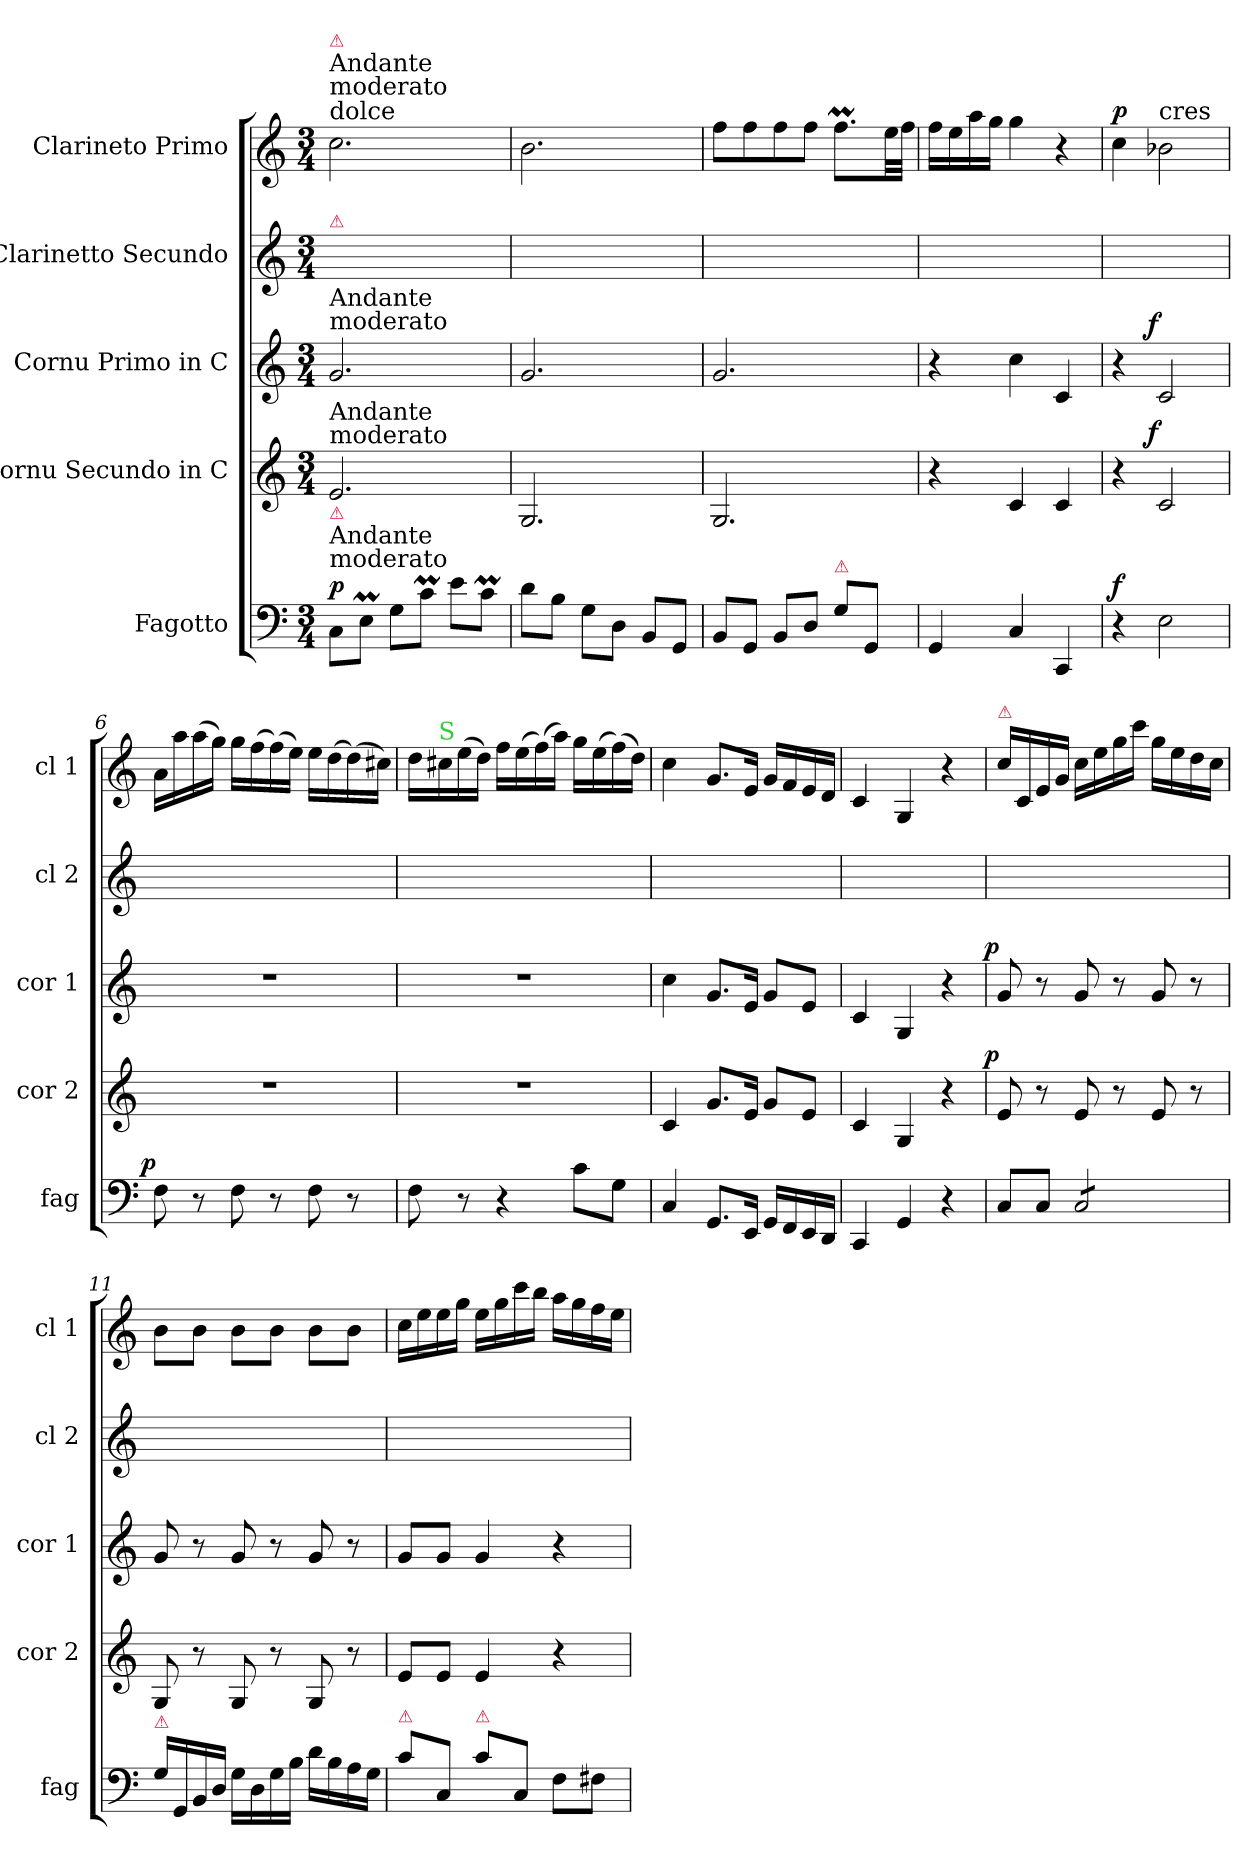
**kern	**dynam	**kern	**dynam	**kern	**dynam	**kern	**kern	**dynam
*part5	*part5	*part4	*part4	*part3	*part3	*part2	*part1	*part1
*staff5	*staff5	*staff4	*staff4	*staff3	*staff3	*staff2	*staff1	*staff1
*I"Fagotto	*	*I"Cornu Secundo in C	*	*I"Cornu Primo in C	*	*I"Clarinetto Secundo	*I"Clarineto Primo	*
*I'fag	*	*I'cor 2	*	*I'cor 1	*	*I'cl 2	*I'cl 1	*
*clefF4	*	*clefG2	*	*clefG2	*	*clefG2	*clefG2	*
*k[]	*	*k[]	*	*k[]	*	*k[]	*k[]	*
*C:	*	*C:	*	*C:	*	*C:	*C:	*
*M3/4	*	*M3/4	*	*M3/4	*	*M3/4	*M3/4	*
=1	=1	=1	=1	=1	=1	=1	=1	=1
!	!	!	!	!	!	!	!LO:TX:a:t=dolce	!
!	!	!	!	!	!	!	!LO:TX:a:t=Andante \nmoderato	!
!	!	!	!	!	!	!	!LO:TX:a:color=crimson:t=⚠	!
!	!	!	!	!	!	!LO:TX:a:color=crimson:t=⚠	!	!
!	!	!	!	!LO:TX:a:t=Andante \nmoderato	!	!	!	!
!	!	!LO:TX:a:t=Andante \nmoderato	!	!	!	!	!	!
!LO:TX:a:t=Andante \nmoderato	!	!	!	!	!	!	!	!
!LO:TX:a:color=crimson:t=⚠	!	!	!	!	!	!	!	!
!	!LO:DY:a	!	!LO:DY:a:rj	!	!LO:DY:a:rj	!	!	!
8C\L	p	2.e/	p&colon;	2.g/	p&colon;	2.ryy	2.cc\	.
8Em\J	.	.	.	.	.	.	.	.
8G\L	.	.	.	.	.	.	.	.
8cM\J	.	.	.	.	.	.	.	.
8e\L	.	.	.	.	.	.	.	.
8cM\J	.	.	.	.	.	.	.	.
=2	=2	=2	=2	=2	=2	=2	=2	=2
8d\L	.	2.G/	.	2.g/	.	2.ryy	2.b\	.
8B\J	.	.	.	.	.	.	.	.
8G\L	.	.	.	.	.	.	.	.
8D\J	.	.	.	.	.	.	.	.
8BB/L	.	.	.	.	.	.	.	.
8GG/J	.	.	.	.	.	.	.	.
=3	=3	=3	=3	=3	=3	=3	=3	=3
8BB/L	.	2.G/	.	2.g/	.	2.ryy	8ff\L	.
8GG/J	.	.	.	.	.	.	8ff\	.
8BB/L	.	.	.	.	.	.	8ff\	.
8D/J	.	.	.	.	.	.	8ff\J	.
!LO:TX:a:color=crimson:t=⚠	!	!	!	!	!	!	!	!
8G\L	.	.	.	.	.	.	8.ffM\L	.
8GG/J	.	.	.	.	.	.	.	.
.	.	.	.	.	.	.	32ee\LL	.
.	.	.	.	.	.	.	32ff\JJJ	.
=4	=4	=4	=4	=4	=4	=4	=4	=4
4GG/	.	4r	.	4r	.	2.ryy	16ff\LL	.
.	.	.	.	.	.	.	16ee\	.
.	.	.	.	.	.	.	16aa\	.
.	.	.	.	.	.	.	16gg\JJ	.
4C/	.	4c/	.	4cc\	.	.	4gg\	.
4CC/	.	4c/	.	4c/	.	.	4r	.
=5	=5	=5	=5	=5	=5	=5	=5	=5
!	!LO:DY:a	!	!	!	!	!	!	!LO:DY:a
4r	f	4r	.	4r	.	2.ryy	4cc\	p
!	!	!	!	!	!	!	!LO:TX:a:t=cres	!
!	!	!	!LO:DY:a:rj	!	!LO:DY:a:rj	!	!	!
2E\	.	2c/	f	2c/	f	.	2b-X\	.
=6	=6	=6	=6	=6	=6	=6	=6	=6
!	!LO:DY:a:rj	!	!	!	!	!	!	!
8F\	p	2.r	.	2.r	.	2.ryy	16a\LL	.
.	.	.	.	.	.	.	16aa\	.
8r	.	.	.	.	.	.	(>16aa\	.
.	.	.	.	.	.	.	16gg\JJ)	.
8F\	.	.	.	.	.	.	16gg\LL	.
.	.	.	.	.	.	.	(>16ff\	.
8r	.	.	.	.	.	.	(>16ff\)	.
.	.	.	.	.	.	.	16ee\JJ)	.
8F\	.	.	.	.	.	.	16ee\LL	.
.	.	.	.	.	.	.	(>16dd\	.
8r	.	.	.	.	.	.	(>16dd\)	.
.	.	.	.	.	.	.	16cc#X\JJ)	.
=7	=7	=7	=7	=7	=7	=7	=7	=7
8F\	.	2.r	.	2.r	.	2.ryy	16dd\LL	.
!	!	!	!	!	!	!	!LO:TX:a:color=limegreen:t=S	!
.	.	.	.	.	.	.	16cc#X	.
8r	.	.	.	.	.	.	(>16ee\	.
.	.	.	.	.	.	.	16dd\JJ)	.
4r	.	.	.	.	.	.	16ff\LL	.
.	.	.	.	.	.	.	(>16ee\	.
.	.	.	.	.	.	.	(>16ff\)	.
.	.	.	.	.	.	.	16aa\JJ)	.
8c\L	.	.	.	.	.	.	16gg\LL	.
.	.	.	.	.	.	.	(>16ee\	.
8G\J	.	.	.	.	.	.	(>16ff\)	.
.	.	.	.	.	.	.	16dd\JJ)	.
=8	=8	=8	=8	=8	=8	=8	=8	=8
4C/	.	4c/	.	4cc\	.	2.ryy	4cc\	.
8.GG/L	.	8.g/L	.	8.g/L	.	.	8.g/L	.
16EE/Jk	.	16e/Jk	.	16e/Jk	.	.	16e/Jk	.
16GG/LL	.	8g/L	.	8g/L	.	.	16g/LL	.
16FF/	.	.	.	.	.	.	16f/	.
16EE/	.	8e/J	.	8e/J	.	.	16e/	.
16DD/JJ	.	.	.	.	.	.	16d/JJ	.
=9	=9	=9	=9	=9	=9	=9	=9	=9
4CC/	.	4c/	.	4c/	.	2.ryy	4c/	.
4GG/	.	4G/	.	4G/	.	.	4G/	.
4r	.	4r	.	4r	.	.	4r	.
=10	=10	=10	=10	=10	=10	=10	=10	=10
!	!	!	!	!	!	!	!LO:TX:a:color=crimson:t=⚠	!
!	!	!	!LO:DY:a:rj	!	!LO:DY:a:rj	!	!	!
8C/L	.	8e/	p	8g/	p	2.ryy	16cc\LL	.
.	.	.	.	.	.	.	16c/	.
8C/J	.	8r	.	8r	.	.	16e/	.
.	.	.	.	.	.	.	16g/JJ	.
*tremolo	*	*	*	*	*	*	*	*
8C/L	.	8e/	.	8g/	.	.	16cc\LL	.
.	.	.	.	.	.	.	16ee\	.
8C/	.	8r	.	8r	.	.	16gg\	.
.	.	.	.	.	.	.	16ccc\JJ	.
8C/	.	8e/	.	8g/	.	.	16gg\LL	.
.	.	.	.	.	.	.	16ee\	.
8C/J	.	8r	.	8r	.	.	16dd\	.
*Xtremolo	*	*	*	*	*	*	*	*
.	.	.	.	.	.	.	16cc\JJ	.
=11	=11	=11	=11	=11	=11	=11	=11	=11
!LO:TX:a:color=crimson:t=⚠	!	!	!	!	!	!	!	!
16G\LL	.	8G/	.	8g/	.	2.ryy	8b\L	.
16GG/	.	.	.	.	.	.	.	.
16BB/	.	8r	.	8r	.	.	8b\J	.
16D/JJ	.	.	.	.	.	.	.	.
16G\LL	.	8G/	.	8g/	.	.	8b\L	.
16D\	.	.	.	.	.	.	.	.
16G\	.	8r	.	8r	.	.	8b\J	.
16B\JJ	.	.	.	.	.	.	.	.
16d\LL	.	8G/	.	8g/	.	.	8b\L	.
16B\	.	.	.	.	.	.	.	.
16A\	.	8r	.	8r	.	.	8b\J	.
16G\JJ	.	.	.	.	.	.	.	.
=12	=12	=12	=12	=12	=12	=12	=12	=12
!LO:TX:a:color=crimson:t=⚠	!	!	!	!	!	!	!	!
8c\L	.	8e/L	.	8g/L	.	2.ryy	16cc\LL	.
.	.	.	.	.	.	.	16ee\	.
8C/J	.	8e/J	.	8g/J	.	.	16ee\	.
.	.	.	.	.	.	.	16gg\JJ	.
!LO:TX:a:color=crimson:t=⚠	!	!	!	!	!	!	!	!
8c\L	.	4e/	.	4g/	.	.	16ee\LL	.
.	.	.	.	.	.	.	16gg\	.
8C/J	.	.	.	.	.	.	16ccc\	.
.	.	.	.	.	.	.	16bb\JJ	.
8F\L	.	4r	.	4r	.	.	16aa\LL	.
.	.	.	.	.	.	.	16gg\	.
8F#X\J	.	.	.	.	.	.	16ff\	.
.	.	.	.	.	.	.	16ee\JJ	.
=	=	=	=	=	=	=	=	=
*-	*-	*-	*-	*-	*-	*-	*-	*-
